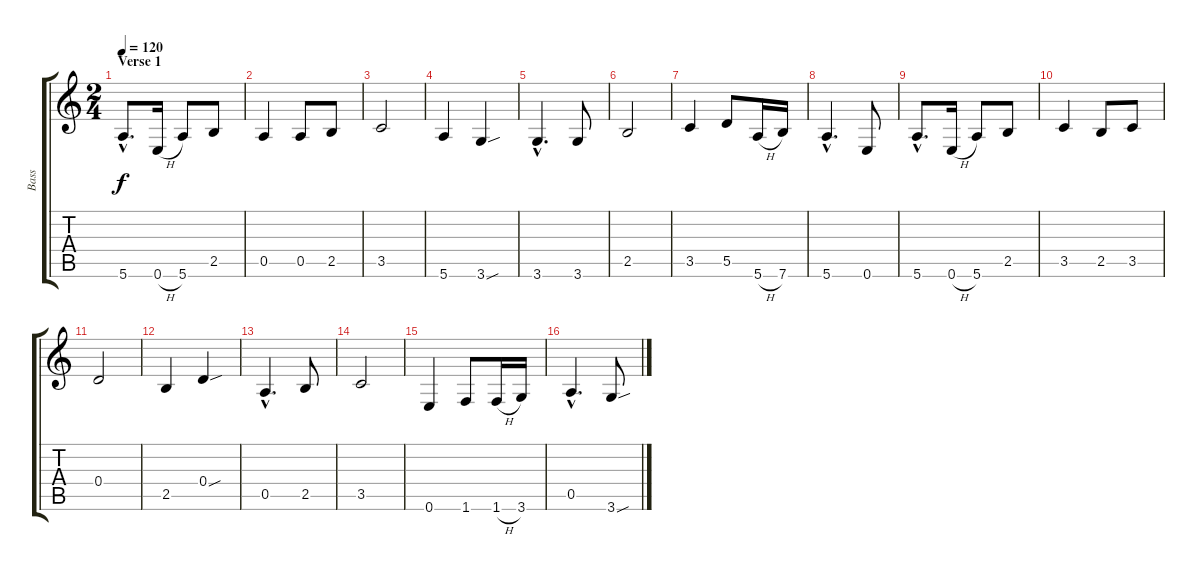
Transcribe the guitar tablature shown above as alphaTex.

\track ("Bass" "Bass") {instrument electricbassfinger}
\staff {score tabs}
\tuning (E4 B3 G3 D3 A2 E2) {hide}
\ts (2 4)
\section ("" "Verse 1")
\tempo 120
\clef g2
\ks c
5.6{hac}.8{d dy f} 0.6{h}.16 5.6.8 2.5.8 |
0.5.4 0.5.8 2.5.8 |
3.5.2 |
5.6.4 3.6{sou}.4 |
3.6{hac}.4{d} 3.6.8 |
2.5.2 |
3.5.4 5.5.8 5.6{h}.16 7.6.16 |
5.6{hac}.4{d} 0.6.8 |
5.6{hac}.8{d} 0.6{h}.16 5.6.8 2.5.8 |
3.5.4 2.5.8 3.5.8 |
0.4.2 |
2.5.4 0.4{sou}.4 |
0.5{hac}.4{d} 2.5.8 |
3.5.2 |
0.6.4 1.6.8 1.6{h}.16 3.6.16 |
0.5{hac}.4{d} 3.6{sou}.8
